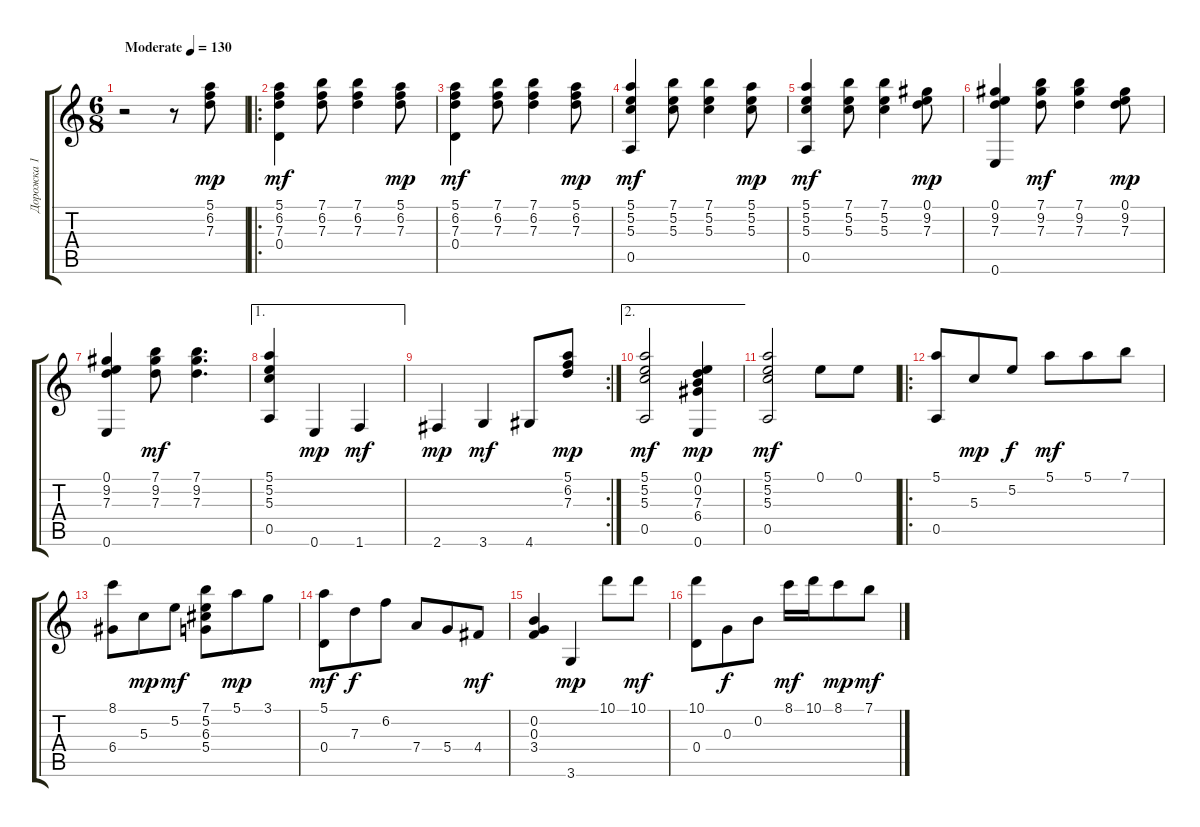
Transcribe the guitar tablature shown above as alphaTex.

\track ("Дорожка 1" "Дорожка 1") {instrument acousticguitarnylon}
\staff {score tabs}
\tuning (E4 B3 G3 D3 A2 E2) {hide}
\ts (6 8)
\tempo (130 "Moderate")
\clef g2
\ks c
r.2{dy mp instrument acousticguitarnylon} r.8 (5.1 6.2 7.3).8 |
\ro
(5.1 6.2 7.3 0.4).4{dy mf} (7.1 6.2 7.3).8 (7.1 6.2 7.3).4 (5.1 6.2 7.3).8{dy mp} |
(5.1 6.2 7.3 0.4).4{dy mf} (7.1 6.2 7.3).8 (7.1 6.2 7.3).4 (5.1 6.2 7.3).8{dy mp} |
(5.1 5.2 5.3 0.5).4{dy mf} (7.1 5.2 5.3).8 (7.1 5.2 5.3).4 (5.1 5.2 5.3).8{dy mp} |
(5.1 5.2 5.3 0.5).4{dy mf} (7.1 5.2 5.3).8 (7.1 5.2 5.3).4 (0.1 9.2 7.3).8{dy mp} |
(0.1 9.2 7.3 0.6).4 (7.1 9.2 7.3).8{dy mf} (7.1 9.2 7.3).4 (0.1 9.2 7.3).8{dy mp} |
(0.1 9.2 7.3 0.6).4 (7.1 9.2 7.3).8{dy mf} (7.1 9.2 7.3).4{d} |
\ae 1
(5.1 5.2 5.3 0.5).4 0.6.4{dy mp} 1.6.4{dy mf} |
\rc 2
2.6.4{dy mp} 3.6.4{dy mf} 4.6.8 (5.1 6.2 7.3).8{dy mp} |
\ae 2
(5.1 5.2 5.3 0.5).2{dy mf} (0.1 0.2 7.3 6.4 0.6).4{dy mp} |
(5.1 5.2 5.3 0.5).2{dy mf} 0.1.8 0.1.8 |
\ro
(5.1 0.5).8 5.3.8{dy mp} 5.2.8{dy f} 5.1.8{dy mf} 5.1.8 7.1.8 |
(8.1 6.4).8 5.3.8{dy mp} 5.2.8{dy mf} (7.1 5.2 6.3 5.4).8 5.1.8{dy mp} 3.1.8 |
(5.1 0.4).8{dy mf} 7.3.8{dy f} 6.2.8 7.4.8 5.4.8 4.4.8{dy mf} |
(0.2 0.3 3.4).4 3.6.4{dy mp} 10.1.8 10.1.8{dy mf} |
(10.1 0.4).8 0.3.8{dy f} 0.2.8 8.1.16{dy mf} 10.1.16 8.1.8{dy mp} 7.1.8{dy mf}
